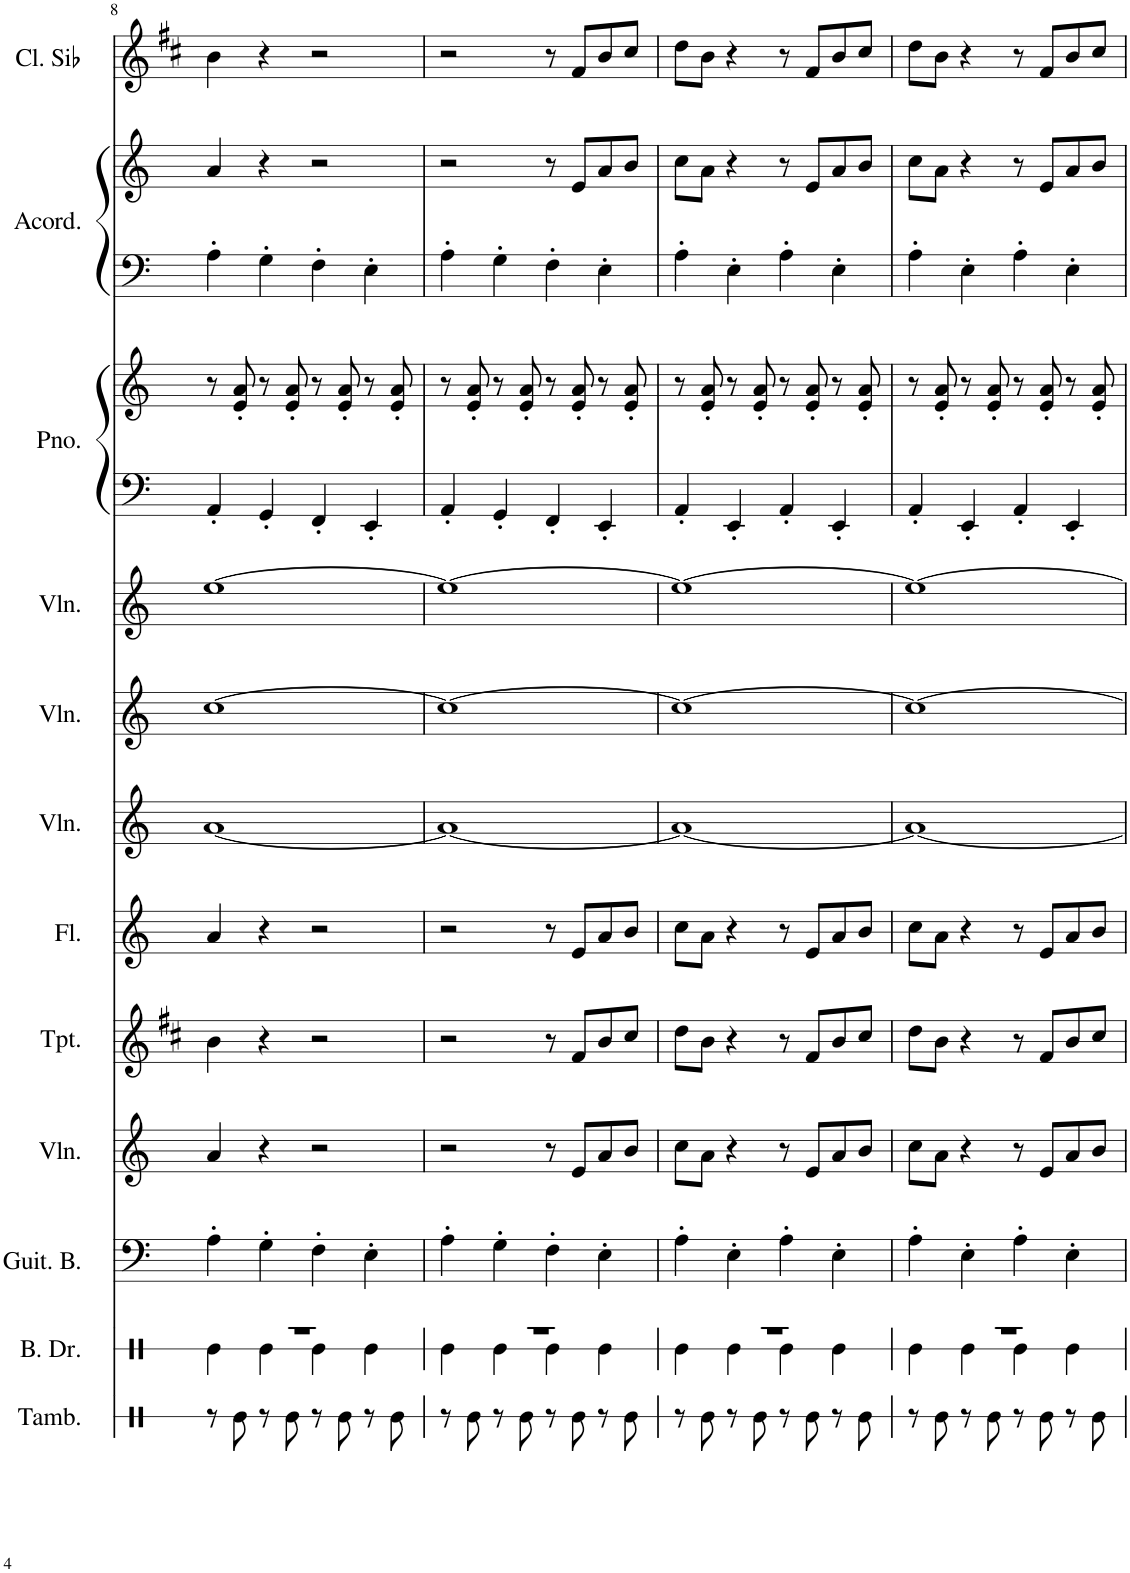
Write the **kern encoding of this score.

**kern	**kern	**kern	**kern	**kern	**kern	**kern	**kern	**kern	**kern	**kern	**kern	**kern	**kern	**kern	**kern	**kern	**kern	**kern
*part17	*part16	*part15	*part14	*part13	*part12	*part11	*part10	*part9	*part8	*part7	*part6	*part5	*part4	*part3	*part3	*part2	*part2	*part1
*staff19	*staff18	*staff17	*staff16	*staff15	*staff14	*staff13	*staff12	*staff11	*staff10	*staff9	*staff8	*staff7	*staff6	*staff5	*staff4	*staff3	*staff2	*staff1
*I"Tambourine	*I"Bass Drum	*I"Bajo eléctrico	*I"Bb Tuba	*I"Euphonium	*I"Trombone	*I"Alto Saxophone	*I"Violín	*I"Trumpet	*I"Flute	*I"Flauta	*I"Violín	*I"Violín	*I"Violín	*I"Piano	*	*I"Acordeón	*	*I"Clarinete en Sib
*I'Tamb.	*I'B. Dr.	*	*I'Bb Tu.	*I'Euph.	*I'Tbn.	*I'A. Sax.	*I'Vln.	*I'Tpt.	*I'Fl.	*I'Fl.	*I'Vln.	*I'Vln.	*I'Vln.	*I'Pno.	*	*I'Acord.	*	*I'Cl. Sib
!!LO:PB:g=z
*clefX	*clefX	*clefF4	*clefG2	*clefG2	*clefG2	*clefG2	*clefG2	*clefG2	*clefG2	*clefG2	*clefG2	*clefG2	*clefG2	*clefF4	*clefG2	*clefF4	*clefG2	*clefG2
*	*	*Trd7c12	*Trd15c26	*Trd8c14	*Trd8c14	*Trd5c9	*	*Trd1c2	*	*	*	*	*	*	*	*	*	*Trd1c2
*k[]	*k[]	*k[]	*k[f#c#]	*k[f#c#]	*k[f#c#]	*k[f#c#g#]	*k[]	*k[f#c#]	*k[]	*k[]	*k[]	*k[]	*k[]	*k[]	*k[]	*k[]	*k[]	*k[f#c#]
*M4/4	*M4/4	*M4/4	*M4/4	*M4/4	*M4/4	*M4/4	*M4/4	*M4/4	*M4/4	*M4/4	*M4/4	*M4/4	*M4/4	*M4/4	*M4/4	*M4/4	*M4/4	*M4/4
=8	=8	=8	=8	=8	=8	=8	=8	=8	=8	=8	=8	=8	=8	=8	=8	=8	=8	=8
*	*^	*	*	*	*	*	*	*	*	*	*	*	*	*	*	*	*	*
8r	1r	4Re\	4A'\	4b'	1r	8r	1r	4a/	4b\	1r	4a/	[1a	[1cc	[1ee	4AA'/	8r	4A'\	4a/	4b\
8Re\	.	.	.	.	.	8f#' 8b'	.	.	.	.	.	.	.	.	.	8e/' 8a/'	.	.	.
8r	.	4Re\	4G'\	4a'	.	8r	.	4r	4r	.	4r	.	.	.	4GG'/	8r	4G'\	4r	4r
8Re\	.	.	.	.	.	8f#' 8b'	.	.	.	.	.	.	.	.	.	8e/' 8a/'	.	.	.
8r	.	4Re\	4F'\	4g'	.	8r	.	2r	2r	.	2r	.	.	.	4FF'/	8r	4F'\	2r	2r
8Re\	.	.	.	.	.	8f#' 8b'	.	.	.	.	.	.	.	.	.	8e/' 8a/'	.	.	.
8r	.	4Re\	4E'\	4f#'	.	8r	.	.	.	.	.	.	.	.	4EE'/	8r	4E'\	.	.
8Re\	.	.	.	.	.	8f#' 8b'	.	.	.	.	.	.	.	.	.	8e/' 8a/'	.	.	.
=9	=9	=9	=9	=9	=9	=9	=9	=9	=9	=9	=9	=9	=9	=9	=9	=9	=9	=9	=9
8r	1r	4Re\	4A'\	4b'	1r	8r	1r	2r	2r	2r	2r	1a_	1cc_	1ee_	4AA'/	8r	4A'\	2r	2r
8Re\	.	.	.	.	.	8f#' 8b'	.	.	.	.	.	.	.	.	.	8e/' 8a/'	.	.	.
8r	.	4Re\	4G'\	4a'	.	8r	.	.	.	.	.	.	.	.	4GG'/	8r	4G'\	.	.
8Re\	.	.	.	.	.	8f#' 8b'	.	.	.	.	.	.	.	.	.	8e/' 8a/'	.	.	.
8r	.	4Re\	4F'\	4g'	.	8r	.	8r	8r	8r	8r	.	.	.	4FF'/	8r	4F'\	8r	8r
8Re\	.	.	.	.	.	8f#' 8b'	.	8e/L	8f#/L	8e	8e/L	.	.	.	.	8e/' 8a/'	.	8e/L	8f#/L
8r	.	4Re\	4E'\	4f#'	.	8r	.	8a/	8b/	8a/L	8a/	.	.	.	4EE'/	8r	4E'\	8a/	8b/
8Re\	.	.	.	.	.	8f#' 8b'	.	8b/J	8cc#/J	8b/J	8b/J	.	.	.	.	8e/' 8a/'	.	8b/J	8cc#/J
=10	=10	=10	=10	=10	=10	=10	=10	=10	=10	=10	=10	=10	=10	=10	=10	=10	=10	=10	=10
8r	1r	4Re\	4A'\	4b'	4b'	8r	8a\L	8cc\L	8dd\L	8cc\L	8cc\L	1a_	1cc_	1ee_	4AA'/	8r	4A'\	8cc\L	8dd\L
8Re\	.	.	.	.	.	8f#' 8b'	8cc#\J	8a\J	8b\J	8a\J	8a\J	.	.	.	.	8e/' 8a/'	.	8a\J	8b\J
8r	.	4Re\	4E'\	4f#'	4f#'	8r	8a/L	4r	4r	4r	4r	.	.	.	4EE'/	8r	4E'\	4r	4r
8Re\	.	.	.	.	.	8f#' 8b'	8g#/J	.	.	.	.	.	.	.	.	8e/' 8a/'	.	.	.
8r	.	4Re\	4A'\	4b'	4b'	8r	4f#	8r	8r	8r	8r	.	.	.	4AA'/	8r	4A'\	8r	8r
8Re\	.	.	.	.	.	8f#' 8b'	.	8e/L	8f#/L	8e	8e/L	.	.	.	.	8e/' 8a/'	.	8e/L	8f#/L
8r	.	4Re\	4E'\	8f#'/L	8f#'/L	8r	4r	8a/	8b/	8a/L	8a/	.	.	.	4EE'/	8r	4E'\	8a/	8b/
8Re\	.	.	.	8b'/J	8b'/J	8f#' 8b'	.	8b/J	8cc#/J	8b/J	8b/J	.	.	.	.	8e/' 8a/'	.	8b/J	8cc#/J
=11	=11	=11	=11	=11	=11	=11	=11	=11	=11	=11	=11	=11	=11	=11	=11	=11	=11	=11	=11
8r	1r	4Re\	4A'\	4b'	4b'	8r	8a\L	8cc\L	8dd\L	8cc\L	8cc\L	1a_	1cc_	1ee_	4AA'/	8r	4A'\	8cc\L	8dd\L
8Re\	.	.	.	.	.	8f#' 8b'	8cc#\J	8a\J	8b\J	8a\J	8a\J	.	.	.	.	8e/' 8a/'	.	8a\J	8b\J
8r	.	4Re\	4E'\	4f#'	4f#'	8r	8a/L	4r	4r	4r	4r	.	.	.	4EE'/	8r	4E'\	4r	4r
8Re\	.	.	.	.	.	8f#' 8b'	8g#/J	.	.	.	.	.	.	.	.	8e/' 8a/'	.	.	.
8r	.	4Re\	4A'\	4b'	4b'	8r	4f#	8r	8r	8r	8r	.	.	.	4AA'/	8r	4A'\	8r	8r
8Re\	.	.	.	.	.	8f#' 8b'	.	8e/L	8f#/L	8e	8e/L	.	.	.	.	8e/' 8a/'	.	8e/L	8f#/L
8r	.	4Re\	4E'\	8f#'/L	8f#'/L	8r	4r	8a/	8b/	8a/L	8a/	.	.	.	4EE'/	8r	4E'\	8a/	8b/
8Re\	.	.	.	8b'/J	8b'/J	8f#' 8b'	.	8b/J	8cc#/J	8b/J	8b/J	.	.	.	.	8e/' 8a/'	.	8b/J	8cc#/J
*	*v	*v	*	*	*	*	*	*	*	*	*	*	*	*	*	*	*	*	*
=	=	=	=	=	=	=	=	=	=	=	=	=	=	=	=	=	=	=
*-	*-	*-	*-	*-	*-	*-	*-	*-	*-	*-	*-	*-	*-	*-	*-	*-	*-	*-
